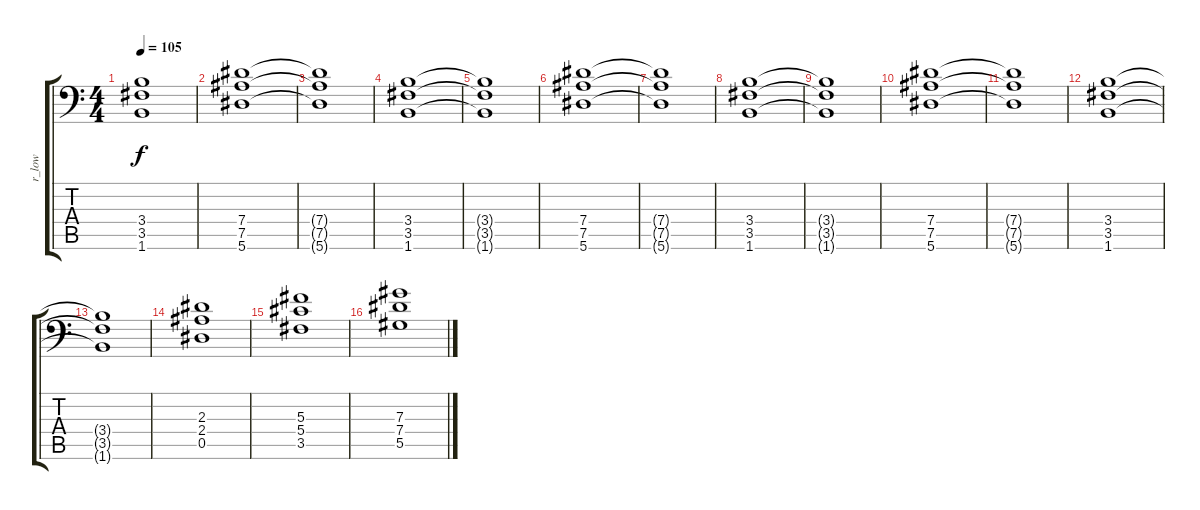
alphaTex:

\track ("r_low" "r_low") {instrument distortionguitar}
\staff {score tabs}
\tuning (Bb3 F3 Db3 Ab2 Eb2 Bb1) {hide}
\ts (4 4)
\tempo 105
\clef f4
\ks c
(3.4{t} 3.5{t} 1.6{t}).1{dy f} |
(7.4 7.5 5.6).1 |
(7.4{t} 7.5{t} 5.6{t}).1 |
(3.4 3.5 1.6).1 |
(3.4{t} 3.5{t} 1.6{t}).1 |
(7.4 7.5 5.6).1 |
(7.4{t} 7.5{t} 5.6{t}).1 |
(3.4 3.5 1.6).1 |
(3.4{t} 3.5{t} 1.6{t}).1 |
(7.4 7.5 5.6).1 |
(7.4{t} 7.5{t} 5.6{t}).1 |
(3.4 3.5 1.6).1 |
(3.4{t} 3.5{t} 1.6{t}).1 |
(2.3 2.4 0.5).1 |
(5.3 5.4 3.5).1 |
(7.3 7.4 5.5).1
